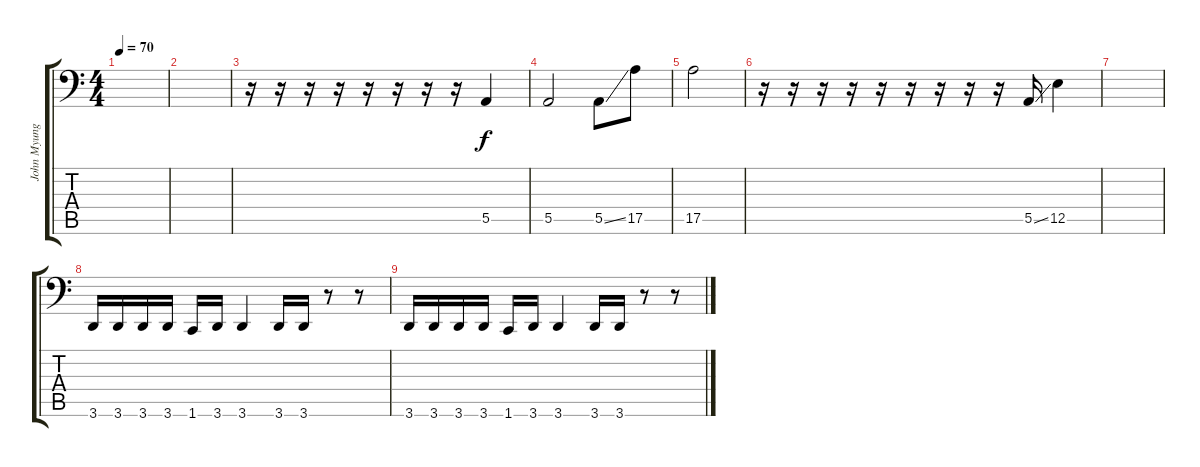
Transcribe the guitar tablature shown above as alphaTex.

\track ("John Myung" "John Myung") {instrument electricbassfinger}
\staff {score tabs}
\tuning (C3 G2 D2 A1 E1 B0) {hide}
\ts (4 4)
\tempo 70
\clef f4
\ks c
|
|
r.16 r.16 r.16 r.16 r.16 r.16 r.16 r.16 5.5.4 |
5.5.2 5.5{ss}.8 17.5.8 |
17.5.2 |
r.16 r.16 r.16 r.16 r.16 r.16 r.16 r.16 r.16 5.5{ss}.16 12.5.4 |
|
3.6.16 3.6.16 3.6.16 3.6.16 1.6.16 3.6.16 3.6.4 3.6.16 3.6.16 r.8 r.8 |
3.6.16 3.6.16 3.6.16 3.6.16 1.6.16 3.6.16 3.6.4 3.6.16 3.6.16 r.8 r.8
